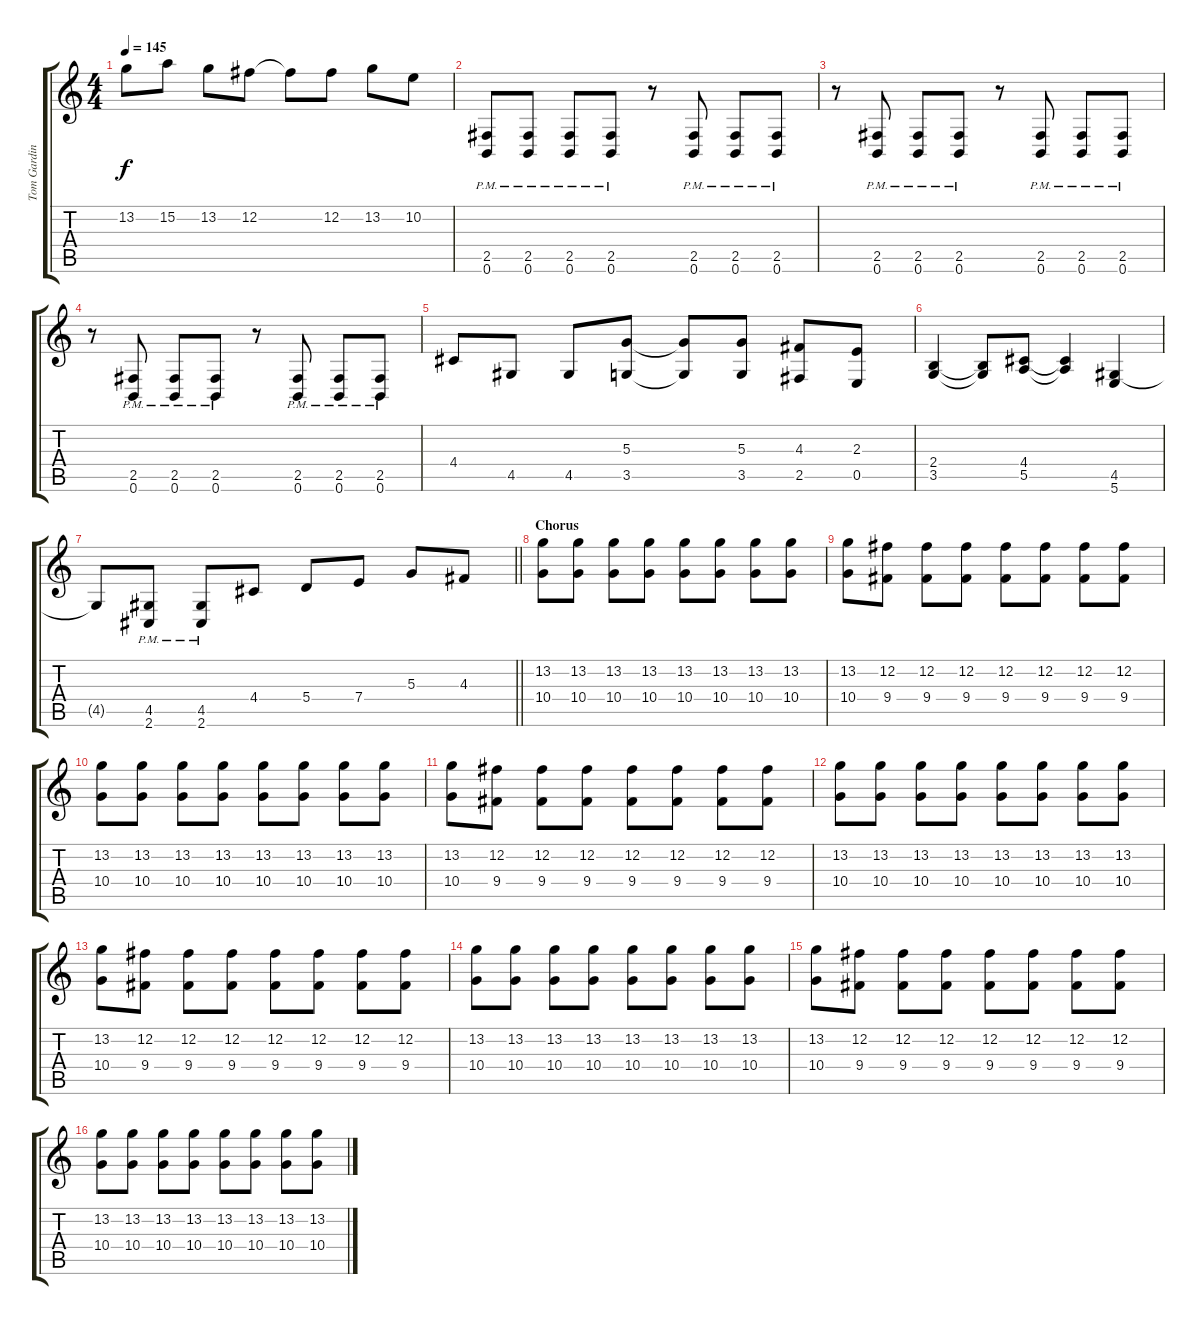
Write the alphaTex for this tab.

\track ("Tom Gardiner - rhythm guitar" "Tom Gardin") {instrument distortionguitar}
\staff {score tabs}
\tuning (B3 Gb3 D3 A2 E2 B1) {hide}
\ts (4 4)
\tempo 145
\clef g2
\ks aminor
13.2.8{dy f} 15.2.8 13.2.8 12.2.8 12.2{t}.8 12.2.8 13.2.8 10.2.8 |
(2.5{pm} 0.6{pm}).8 (2.5{pm} 0.6{pm}).8 (2.5{pm} 0.6{pm}).8 (2.5{pm} 0.6{pm}).8 r.8 (2.5{pm} 0.6{pm}).8 (2.5{pm} 0.6{pm}).8 (2.5{pm} 0.6{pm}).8 |
r.8 (2.5{pm} 0.6{pm}).8 (2.5{pm} 0.6{pm}).8 (2.5{pm} 0.6{pm}).8 r.8 (2.5{pm} 0.6{pm}).8 (2.5{pm} 0.6{pm}).8 (2.5{pm} 0.6{pm}).8 |
r.8 (2.5{pm} 0.6{pm}).8 (2.5{pm} 0.6{pm}).8 (2.5{pm} 0.6{pm}).8 r.8 (2.5{pm} 0.6{pm}).8 (2.5{pm} 0.6{pm}).8 (2.5{pm} 0.6{pm}).8 |
4.4.8 4.5.8 4.5.8 (5.3 3.5).8 (5.3{t} 3.5{t}).8 (5.3 3.5).8 (4.3 2.5).8 (2.3 0.5).8 |
(2.4 3.5).4 (2.4{t} 3.5{t}).8 (4.4 5.5).8 (4.4{t} 5.5{t}).4 (4.5 5.6).4 |
\barLineRight lightlight
4.5{t}.8 (4.5{pm} 2.6{pm}).8 (4.5{pm} 2.6{pm}).8 4.4.8 5.4.8 7.4.8 5.3.8 4.3.8 |
\section ("" "Chorus")
(13.2 10.4).8 (13.2 10.4).8 (13.2 10.4).8 (13.2 10.4).8 (13.2 10.4).8 (13.2 10.4).8 (13.2 10.4).8 (13.2 10.4).8 |
(13.2 10.4).8 (12.2 9.4).8 (12.2 9.4).8 (12.2 9.4).8 (12.2 9.4).8 (12.2 9.4).8 (12.2 9.4).8 (12.2 9.4).8 |
(13.2 10.4).8 (13.2 10.4).8 (13.2 10.4).8 (13.2 10.4).8 (13.2 10.4).8 (13.2 10.4).8 (13.2 10.4).8 (13.2 10.4).8 |
(13.2 10.4).8 (12.2 9.4).8 (12.2 9.4).8 (12.2 9.4).8 (12.2 9.4).8 (12.2 9.4).8 (12.2 9.4).8 (12.2 9.4).8 |
(13.2 10.4).8 (13.2 10.4).8 (13.2 10.4).8 (13.2 10.4).8 (13.2 10.4).8 (13.2 10.4).8 (13.2 10.4).8 (13.2 10.4).8 |
(13.2 10.4).8 (12.2 9.4).8 (12.2 9.4).8 (12.2 9.4).8 (12.2 9.4).8 (12.2 9.4).8 (12.2 9.4).8 (12.2 9.4).8 |
(13.2 10.4).8 (13.2 10.4).8 (13.2 10.4).8 (13.2 10.4).8 (13.2 10.4).8 (13.2 10.4).8 (13.2 10.4).8 (13.2 10.4).8 |
(13.2 10.4).8 (12.2 9.4).8 (12.2 9.4).8 (12.2 9.4).8 (12.2 9.4).8 (12.2 9.4).8 (12.2 9.4).8 (12.2 9.4).8 |
(13.2 10.4).8 (13.2 10.4).8 (13.2 10.4).8 (13.2 10.4).8 (13.2 10.4).8 (13.2 10.4).8 (13.2 10.4).8 (13.2 10.4).8
